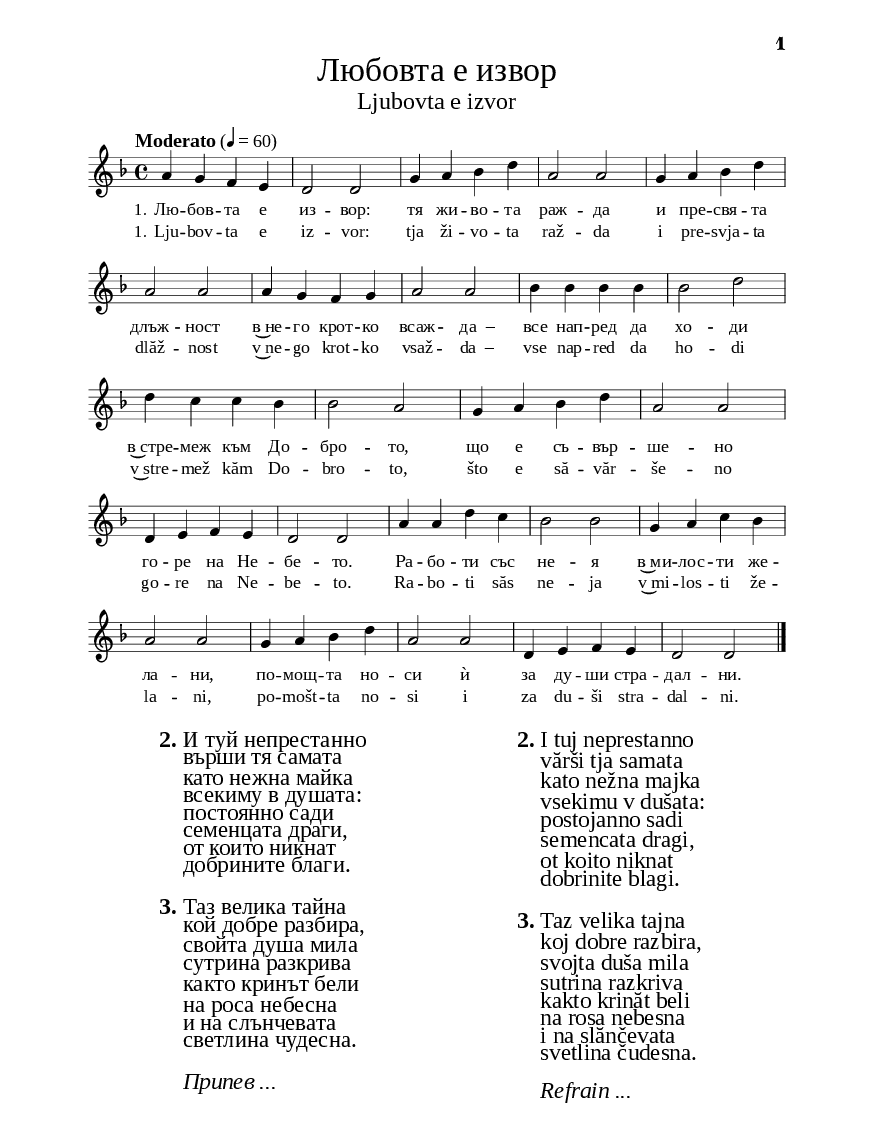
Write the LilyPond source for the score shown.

\version "2.24.4"

% include paper part and global functions
\include "include/globals.ily"

\bookpart {
  \label #'ref026
  \tocItem \markup "Любовта е извор – Ljubovta e izvor"
  \include "include/bookpart-paper.ily"
  \score {
    \include "include/score-layout.ily"

    \new Voice \absolute {
      \clef treble
      \key d \minor
      \time 4/4
      \tempoFunc "Moderato" 4 "60"
      \autoBeamOff
      a'4 g' f' e'| d'2 d'2| g'4 a' bes' d''| a'2 a'2 |
      g'4 a' bes' d''| \break a'2 a'2 | a'4 g'4 f'4 g'4 a'2 a'2|
      bes'4 bes'4 bes'4 bes'4 | bes'2 d''2 | \break d''4 c''4 c''4 bes'4 bes'2 a'2 |
      g'4 a'4 bes'4 d''4 | a'2 a'2 | \break d'4 e'4 f'4 e'4 |  d'2 d'2 |
      a'4 a'4 d''4 c''4 | bes'2 bes'2 | g'4 a'4 c''4 bes'4 | \break a'2 a'2 |
      g'4 a'4 bes'4 d''4 | a'2 a'2 | d'4 e'4 f'4 e'4 | d'2 d'2 | \bar "|." \break
    }

    \addlyrics {
      \set stanza = "1." Лю -- бов -- та е из -- вор: тя жи -- во -- та раж -- да
      и пре -- свя -- та длъж -- ност в~не -- го крот -- ко всаж -- "   да  –"
      все нап -- ред да хо -- ди в~стре -- меж към До -- бро -- то,
      що е съ -- вър -- ше -- но го -- ре на Не -- бе -- то.
      Ра -- бо -- ти със не -- я в~ми -- лос -- ти же -- ла -- ни,
      по -- мощ -- та но -- си ѝ за ду -- ши стра -- дал -- ни.
    }

    \addlyrics {
      \set stanza = "1." Lju -- bov -- ta e iz -- vor: tja ži -- vo -- ta raž -- da
      i pre -- svja -- ta dlăž -- nost v~ne -- go krot -- ko vsaž -- "   da  –"
      vse nap -- red da ho -- di v~stre -- mež kăm Do -- bro -- to,
      što e să -- văr -- še -- no go -- re na Ne -- be -- to.
      Ra -- bo -- ti săs ne -- ja v~mi -- los -- ti že -- la -- ni,
      po -- mošt -- ta no -- si i za du -- ši stra -- dal -- ni.
    }

    \header {
      title = \titleFunc "Любовта е извор" "Ljubovta e izvor"
    }

    \midi{}

  } % score

  \markup \abs-fontsize #11 \override #`(baseline-skip . ,bgCoupletBaselineSkip) {
    \fill-line {
      \hspace #0.1
      \column {
        \vspace #1
        \line {
          \bold "2."
          \column {
            "И туй непрестанно"
            "върши тя самата"
            "като нежна майка"
            "всекиму в душата:"
            "постоянно сади"
            "семенцата драги,"
            "от които никнат"
            "добрините благи."
          }
        }
        \vspace #1
        \line {
          \bold "3."
          \column {
            "Таз велика тайна"
            "кой добре разбира,"
            "свойта душа мила"
            "сутрина разкрива"
            "както кринът бели"
            "на роса небесна"
            "и на слънчевата"
            "светлина чудесна."
          }
        }
        \vspace #1
        \line {
          \bold " "
          \column {
            \italic "  Припев ..."
          }
        }
      }
      \hspace #0.1
      % adds horizontal spacing between columns
      \column {
        % adds vertical spacing between verses
        \vspace #1
        \line {
          \bold "2."
          \column {
            "I tuj neprestanno"
            "vărši tja samata"
            "kato nežna majka"
            "vsekimu v dušata:"
            "postojanno sadi"
            "semencata dragi,"
            "ot koito niknat"
            "dobrinite blagi."
          }
        }
        \vspace #1
        \line {
          \bold "3."
          \column {
            "Taz velika tajna"
            "koj dobre razbira,"
            "svojta duša mila"
            "sutrina razkriva"
            "kakto krinăt beli"
            "na rosa nebesna"
            "i na slănčevata"
            "svetlina čudesna."
          }
        }
        \vspace #1
        \line {
          \bold " "
          \column {
            \italic "  Refrain ..."
          }
        }
      }\hspace #0.1
    }
  }
  \pageBreak


  \markup \abs-fontsize #11 \override #`(baseline-skip . ,bgCoupletBaselineSkip) {
    \fill-line {
      \hspace #0.1
      \column {
        \line {
          \bold "4."
          \column {
            "Слънцето, което"
            "оживотворява"
            "овреме човека,"
            "топло озарява,"
            "буди и възраства"
            "в него семенцата"
            "и му пълни тайно"
            "с добрини душата."
          }
        }
        \vspace #1
        \line {
          \bold " "
          \column {
            \italic"  Припев ..."
          }
        }
        \vspace #0.5
        \line {
          \bold "5."
          \column {
            "Плодове тъй сладки,"
            "в Любовта узрели,"
            "най-блажен ще бъде"
            "тоз, който ви вкуси."
            "В жилища небесни"
            "вечно ще живее,"
            "пред престола Божи"
            "песни ще да пее."
          }
        }
        \vspace #1
        \line {
          \bold " "
          \column {
            \italic"  Припев ..."
          }
        }
      }
      \hspace #0.1
      % adds horizontal spacing between columns
      \column {
        % adds vertical spacing between verses
        \line {
          \bold "4."
          \column {
            "Slănceto, koeto"
            "oživotvorjava"
            "ovreme čoveka,"
            "toplo ozarjava,"
            "budi i văzrastva"
            "v nego semencata"
            "i mu pălni tajno"
            "s dobrini dušata."

          }
        }
        \vspace #1
        \line {
          \bold " "
          \column {
            \italic"  Refrain ..."
          }
        }
        \vspace #0.5
        \line {
          \bold "5."
          \column {
            "Plodove tăj sladki,"
            "v Ljubovta uzreli,"
            "naj-blažen šte băde"
            "toz, kojto vi vkusi."
            "V žilišta nebesni"
            "večno šte živee,"
            "pred prestola Boži"
            "pesni šte da pee."
          }
        }
        \vspace #1
        \line {
          \bold " "
          \column {
            \italic"  Refrain ..."
          }
        }
      }\hspace #0.1
    }
  }

  \markup \vspace #1

  % include foreign translation(s) of the song
  \version "2.24.4"

\markup \fill-line { \fontsize #deTitleFontSize "Die Liebe ist eine Quelle" }
\markup \null
\markup \null
\markup \abs-fontsize #11 \override #`(baseline-skip . ,bgCoupletBaselineSkip) {
  \fill-line {
       \hspace #0.1
    \column {
      \vspace #1
      \line {
        \bold "1."
        \column {
          "Die Liebe ist eine Quelle,"
          "sie gebiert das Leben"
          "und eine allheilige Pflicht"
          "sät sie in ihm sanft:"
          "auf dass es immer voranschreitet"
          "im Streben nach dem Guten,"
          "das vollkommen ist oben im Himmel."
        }
      }
      \vspace #1
      \line{ \italic"    Refrain:"}
      \line {
        \bold "   "
        \column {
          "Arbeite mit ihr,"
          "in der gewünschten Barmherzigkeit,"
          "und bringe ihre Hilfe"
          "für die leidenden Seelen."
        }
      }
      \vspace #1
      \line {
        \bold "2."
        \column {
          "Dies vollbringt sie selbst unaufhörlich"
          "wie eine zärtliche Mutter"
          "in jedermanns Seele – sie sät immerdar"
          "die lieben Samenkörnchen, aus denen"
          "die gütigen Wohltaten sprießen."
        }
      }
      \vspace #1
      \line {
        \bold " "
        \column {
          \italic "  Refrain ..."
        }
      }
      \vspace #0.5
      \line {
        \bold "3."
        \column {
          "Dieses große Geheimnis, wer es gut versteht,"
          "öffnet am Morgen seine liebe Seele "
          "wie die weiße Lilie im himmlischen Tau"
          "und im wunderbaren Sonnenlicht."
        }
      }

    }

    % adds horizontal spacing between columns
    \column {
      % adds vertical spacing between verses

      \vspace #1
      \line {
        \bold " "
        \column {
          \italic "  Refrain ..."
        }
      }
      \vspace #0.5
      \line {
        \bold "4."
        \column {
          "Die Sonne, die den Menschen"
          "zur rechten Zeit belebt, "
          "scheint warm, erweckt "
          "und lässt gedeihen"
          "in ihm die Samenkörnchen"
          "und füllt geheimnisvoll"
          "mit Tugenden seine Seele."
        }
      }
      \vspace #1
      \line {
        \bold " "
        \column {
          \italic "  Refrain ..."
        }
      }
      \vspace #0.5
      \line {
        \bold "5."
        \column {
          "Die so süßen Früchte, "
          "in der Liebe gereift:"
          "Am seligsten wird der sein,"
          "der sie kostet."
          "In himmlischen Wohnstätten "
          "wird er ewig leben,"
          "vor dem Thron Gottes"
          "wird er Lieder singen."
        }
      }
      \vspace #1
      \line {
        \bold " "
        \column {
          \italic "  Refrain ..."
        }
      }
    }   \hspace #0.1
  }
}







} % bookpart

